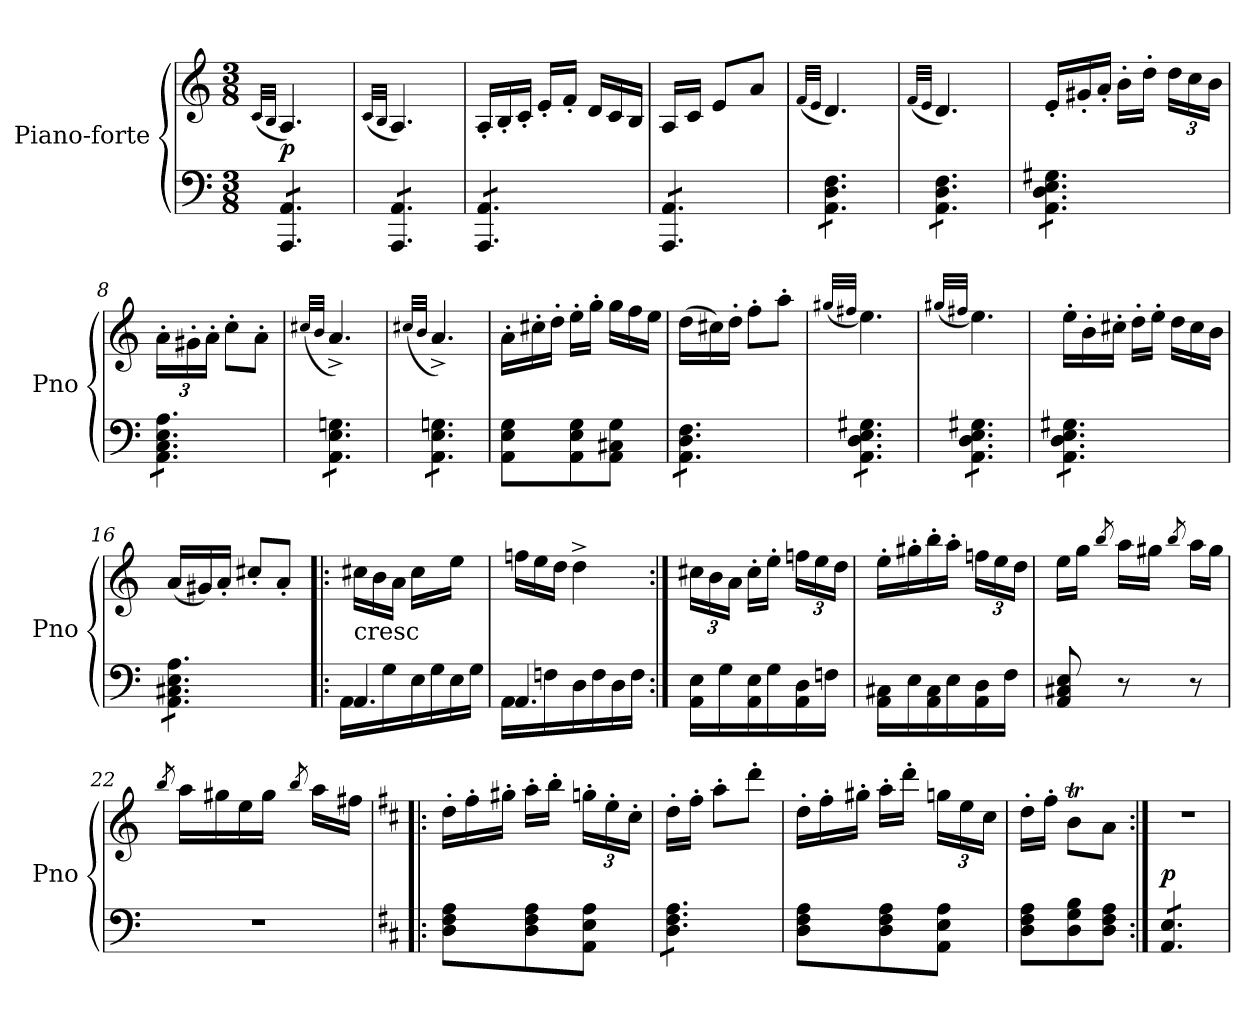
**kern	**kern	**dynam
*part1	*part1	*part1
*staff2	*staff1	*staff1/2
*I"Piano-forte	*	*
*I'Pno	*	*
*clefF4	*clefG2	*
*k[]	*k[]	*
*M3/8	*M3/8	*
=1	=1	=1
.	(<32qqc/LLL	.
.	32qqB/JJJ	.
*tremolo	*	*
8AAA/ 8AA/L	4.A/)	p
8AAA/ 8AA/	.	.
8AAA/ 8AA/J	.	.
=2	=2	=2
.	(<32qqc/LLL	.
.	32qqB/JJJ	.
8AAA/ 8AA/L	4.A/)	.
8AAA/ 8AA/	.	.
8AAA/ 8AA/J	.	.
=3	=3	=3
*	*Xtuplet	*
8AAA/ 8AA/L	24A'/LL	.
.	24B'/	.
.	24c'/JJ	.
8AAA/ 8AA/	16e'/LL	.
.	16f'/JJ	.
8AAA/ 8AA/J	24d/LL	.
.	24c/	.
.	24B/JJ	.
=4	=4	=4
8AAA/ 8AA/L	16A/LL	.
.	16c/JJ	.
8AAA/ 8AA/	8e/L	.
8AAA/ 8AA/J	8a/J	.
=5	=5	=5
.	(<32qqf/LLL	.
.	32qqe/JJJ	.
8AA\ 8D\ 8F\L	4.d/)	.
8AA\ 8D\ 8F\	.	.
8AA\ 8D\ 8F\J	.	.
=6	=6	=6
.	(<32qqf/LLL	.
.	32qqe/JJJ	.
8AA\ 8D\ 8F\L	4.d/)	.
8AA\ 8D\ 8F\	.	.
8AA\ 8D\ 8F\J	.	.
=7	=7	=7
8AA\ 8D\ 8E\ 8G#X\L	24e'/LL	.
.	24g#X'/	.
.	24a'/JJ	.
8AA\ 8D\ 8E\ 8G#X\	16b'\LL	.
.	16dd'\JJ	.
*	*tuplet	*
8AA\ 8D\ 8E\ 8G#X\J	24dd\LL	.
.	24cc\	.
.	24b\JJ	.
=8	=8	=8
8AA\ 8C\ 8E\ 8A\L	24a'\LL	.
.	24g#X'\	.
.	24a'\JJ	.
8AA\ 8C\ 8E\ 8A\	8cc'\L	.
8AA\ 8C\ 8E\ 8A\J	8a'\J	.
=9	=9	=9
.	(<32qqcc#X/LLL	.
.	32qqb/JJJ	.
8AA\ 8E\ 8Gn\L	4.a^</)	.
8AA\ 8E\ 8Gn\	.	.
8AA\ 8E\ 8Gn\J	.	.
=10	=10	=10
.	(<32qqcc#X/LLL	.
.	32qqb/JJJ	.
8AA\ 8E\ 8Gn\L	4.a^</)	.
8AA\ 8E\ 8Gn\	.	.
8AA\ 8E\ 8Gn\J	.	.
*Xtremolo	*	*
=11	=11	=11
*	*Xtuplet	*
8AA\ 8E\ 8G\L	24a'\LL	.
.	24cc#X'\	.
.	24dd'\JJ	.
8AA\ 8E\ 8G\	16ee'\LL	.
.	16gg'\JJ	.
8AA\ 8C#X\ 8G\J	24gg\LL	.
.	24ff\	.
.	24ee\JJ	.
=12	=12	=12
*tremolo	*	*
8AA\ 8D\ 8F\L	(>24dd\LL	.
.	24cc#X\)	.
.	24dd'\JJ	.
8AA\ 8D\ 8F\	8ff'\L	.
8AA\ 8D\ 8F\J	8aa'\J	.
=13	=13	=13
.	(<32qqgg#X/LLL	.
.	32qqff#X/JJJ	.
8AA\ 8D\ 8E\ 8G#X\L	4.ee\)	.
8AA\ 8D\ 8E\ 8G#X\	.	.
8AA\ 8D\ 8E\ 8G#X\J	.	.
=14	=14	=14
.	(<32qqgg#X/LLL	.
.	32qqff#X/JJJ	.
8AA\ 8D\ 8E\ 8G#X\L	4.ee\)	.
8AA\ 8D\ 8E\ 8G#X\	.	.
8AA\ 8D\ 8E\ 8G#X\J	.	.
=15	=15	=15
8AA\ 8D\ 8E\ 8G#X\L	24ee'\LL	.
.	24b'\	.
.	24cc#X'\JJ	.
8AA\ 8D\ 8E\ 8G#X\	16dd'\LL	.
.	16ee'\JJ	.
8AA\ 8D\ 8E\ 8G#X\J	24dd\LL	.
.	24cc#\	.
.	24b\JJ	.
=16	=16	=16
8AA\ 8C#X\ 8E\ 8A\L	(<24a/LL	.
.	24g#X/)	.
.	24a'/JJ	.
8AA\ 8C#X\ 8E\ 8A\	8cc#X'/L	.
8AA\ 8C#X\ 8E\ 8A\J	8a'/J	.
*Xtremolo	*	*
=17!|:	=17!|:	=17!|:
*^	*	*
!	!	!LO:TX:c:t=cresc	!
4.AA/	16AA\LL	24cc#X\LL	.
.	.	24b\	.
.	16G\	.	.
.	.	24a\JJ	.
!	!	!LO:N:vis=16	!
.	16E\	8cc#\LL	.
.	16G\	.	.
!	!	!LO:N:vis=16	!
.	16E\	8ee\JJ	.
.	16G\JJ	.	.
=18	=18	=18	=18
4.AA/	16AA\LL	24ffn\LL	.
.	.	24ee\	.
.	16Fn\	.	.
.	.	24dd\JJ	.
.	16D\	4dd^<\	.
.	16F\	.	.
.	16D\	.	.
.	16F\JJ	.	.
*v	*v	*	*
=19:|!	=19:|!	=19:|!
*	*tuplet	*
16AA\ 16E\LL	24cc#X\LL	.
.	24b\	.
16G\	.	.
.	24a\JJ	.
16AA\ 16E\	16cc#'\LL	.
16G\	16ee'\JJ	.
16AA\ 16D\	24ffn\LL	.
.	24ee\	.
16Fn\JJ	.	.
.	24dd\JJ	.
=20	=20	=20
16AA\ 16C#X\LL	16ee'\LL	.
16E\	16gg#X'\	.
16AA\ 16C#\	16bb'\	.
16E\	16aa'\JJ	.
16AA\ 16D\	24ffn\LL	.
.	24ee\	.
16F\JJ	.	.
.	24dd\JJ	.
=21	=21	=21
8AA/ 8C#X/ 8E/	16ee\LL	.
.	16gg\JJ	.
.	8qbb/	.
8r	16aa\LL	.
.	16gg#X\JJ	.
.	8qbb/	.
8r	16aa\LL	.
.	16gg#\JJ	.
=22	=22	=22
.	8qbb/	.
4.r	16aa\LL	.
.	16gg#X\	.
.	16ee\	.
.	16gg#\JJ	.
.	8qbb/	.
.	16aa\LL	.
.	16ff#X\JJ	.
=23!|:	=23!|:	=23!|:
*k[f#c#]	*k[f#c#]	*
*	*Xtuplet	*
!	!	!LO:DY:rj
8D\ 8F#\ 8A\L	24dd'\LL	ffo
.	24ff#'\	.
.	24gg#X'\JJ	.
8D\ 8F#\ 8A\	16aa'\LL	.
.	16bb'\JJ	.
*	*tuplet	*
8AA\ 8E\ 8A\J	24ggn'\LL	.
.	24ee'\	.
.	24cc#'\JJ	.
=24	=24	=24
*tremolo	*	*
8D\ 8F#\ 8A\L	16dd'\LL	.
.	16ff#'\JJ	.
8D\ 8F#\ 8A\	8aa'\L	.
8D\ 8F#\ 8A\J	8ddd'\J	.
*Xtremolo	*	*
=25	=25	=25
*	*Xtuplet	*
8D\ 8F#\ 8A\L	24dd'\LL	.
.	24ff#'\	.
.	24gg#X'\JJ	.
8D\ 8F#\ 8A\	16aa'\LL	.
.	16ddd'\JJ	.
*	*tuplet	*
8AA\ 8E\ 8A\J	24ggn\LL	.
.	24ee\	.
.	24cc#\JJ	.
=26	=26	=26
8D\ 8F#\ 8A\L	16dd'\LL	.
.	16ff#'\JJ	.
8D\ 8G\ 8B\	8bT\L	.
8D\ 8F#\ 8A\J	8a\J	.
=27:|!	=27:|!	=27:|!
*tremolo	*	*
8AA/ 8E/L	4.r	p
8AA/ 8E/	.	.
8AA/ 8E/J	.	.
*Xtremolo	*	*
=	=	=
*-	*-	*-
